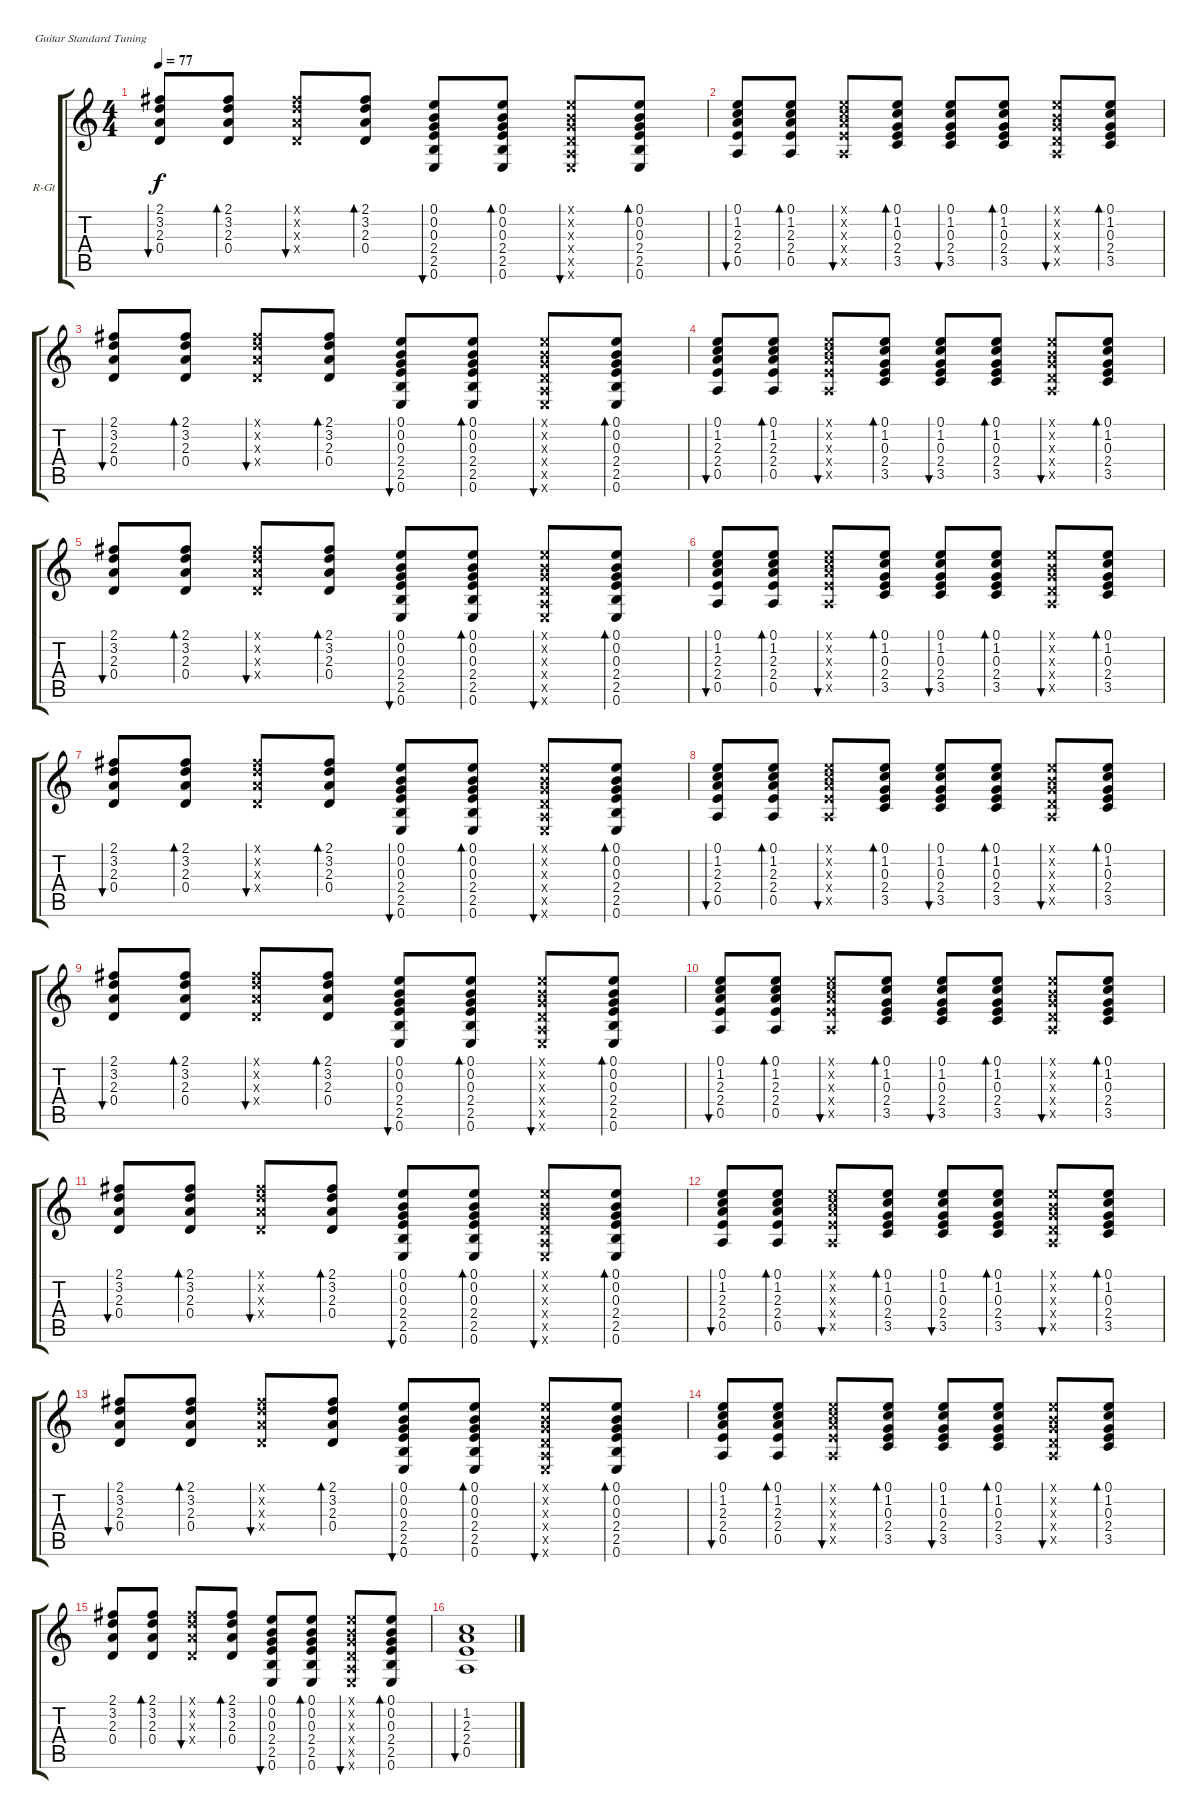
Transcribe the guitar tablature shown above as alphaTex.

\bracketExtendMode groupsimilarinstruments
\firstSystemTrackNameOrientation horizontal
\otherSystemsTrackNameOrientation horizontal
\track ("Ритм гт. Виктор Цой" "R-Gt") {instrument acousticguitarsteel}
\staff {score tabs}
\tuning (E4 B3 G3 D3 A2 E2)
\ts (4 4)
\tempo 77
\clef g2
\ks c
(2.1 3.2 2.3 0.4).8{bu 30 dy f} (2.1 3.2 2.3 0.4).8{bd 30} (2.1{x} 3.2{x} 2.3{x} 0.4{x}).8{bu 30} (2.1 3.2 2.3 0.4).8{bd 30} (0.1 0.2 0.3 2.4 2.5 0.6).8{bu 30} (0.1 0.2 0.3 2.4 2.5 0.6).8{bd 30} (0.1{x} 0.2{x} 0.3{x} 0.4{x} 0.5{x} 0.6{x}).8{bu 30} (0.1 0.2 0.3 2.4 2.5 0.6).8{bd 30} |
(0.1 1.2 2.3 2.4 0.5).8{bu 30} (0.1 1.2 2.3 2.4 0.5).8{bd 30} (0.1{x} 1.2{x} 2.3{x} 2.4{x} 0.5{x}).8{bu 30} (0.1 1.2 0.3 2.4 3.5).8{bd 30} (0.1 1.2 0.3 2.4 3.5).8{bu 30} (0.1 1.2 0.3 2.4 3.5).8{bd 30} (0.1{x} 0.2{x} 0.3{x} 0.4{x} 0.5{x}).8{bu 30} (0.1 1.2 0.3 2.4 3.5).8{bd 30} |
(2.1 3.2 2.3 0.4).8{bu 30} (2.1 3.2 2.3 0.4).8{bd 30} (2.1{x} 3.2{x} 2.3{x} 0.4{x}).8{bu 30} (2.1 3.2 2.3 0.4).8{bd 30} (0.1 0.2 0.3 2.4 2.5 0.6).8{bu 30} (0.1 0.2 0.3 2.4 2.5 0.6).8{bd 30} (0.1{x} 0.2{x} 0.3{x} 0.4{x} 0.5{x} 0.6{x}).8{bu 30} (0.1 0.2 0.3 2.4 2.5 0.6).8{bd 30} |
(0.1 1.2 2.3 2.4 0.5).8{bu 30} (0.1 1.2 2.3 2.4 0.5).8{bd 30} (0.1{x} 1.2{x} 2.3{x} 2.4{x} 0.5{x}).8{bu 30} (0.1 1.2 0.3 2.4 3.5).8{bd 30} (0.1 1.2 0.3 2.4 3.5).8{bu 30} (0.1 1.2 0.3 2.4 3.5).8{bd 30} (0.1{x} 0.2{x} 0.3{x} 0.4{x} 0.5{x}).8{bu 30} (0.1 1.2 0.3 2.4 3.5).8{bd 30} |
(2.1 3.2 2.3 0.4).8{bu 30} (2.1 3.2 2.3 0.4).8{bd 30} (2.1{x} 3.2{x} 2.3{x} 0.4{x}).8{bu 30} (2.1 3.2 2.3 0.4).8{bd 30} (0.1 0.2 0.3 2.4 2.5 0.6).8{bu 30} (0.1 0.2 0.3 2.4 2.5 0.6).8{bd 30} (0.1{x} 0.2{x} 0.3{x} 0.4{x} 0.5{x} 0.6{x}).8{bu 30} (0.1 0.2 0.3 2.4 2.5 0.6).8{bd 30} |
(0.1 1.2 2.3 2.4 0.5).8{bu 30} (0.1 1.2 2.3 2.4 0.5).8{bd 30} (0.1{x} 1.2{x} 2.3{x} 2.4{x} 0.5{x}).8{bu 30} (0.1 1.2 0.3 2.4 3.5).8{bd 30} (0.1 1.2 0.3 2.4 3.5).8{bu 30} (0.1 1.2 0.3 2.4 3.5).8{bd 30} (0.1{x} 0.2{x} 0.3{x} 0.4{x} 0.5{x}).8{bu 30} (0.1 1.2 0.3 2.4 3.5).8{bd 30} |
(2.1 3.2 2.3 0.4).8{bu 30} (2.1 3.2 2.3 0.4).8{bd 30} (2.1{x} 3.2{x} 2.3{x} 0.4{x}).8{bu 30} (2.1 3.2 2.3 0.4).8{bd 30} (0.1 0.2 0.3 2.4 2.5 0.6).8{bu 30} (0.1 0.2 0.3 2.4 2.5 0.6).8{bd 30} (0.1{x} 0.2{x} 0.3{x} 0.4{x} 0.5{x} 0.6{x}).8{bu 30} (0.1 0.2 0.3 2.4 2.5 0.6).8{bd 30} |
(0.1 1.2 2.3 2.4 0.5).8{bu 30} (0.1 1.2 2.3 2.4 0.5).8{bd 30} (0.1{x} 1.2{x} 2.3{x} 2.4{x} 0.5{x}).8{bu 30} (0.1 1.2 0.3 2.4 3.5).8{bd 30} (0.1 1.2 0.3 2.4 3.5).8{bu 30} (0.1 1.2 0.3 2.4 3.5).8{bd 30} (0.1{x} 0.2{x} 0.3{x} 0.4{x} 0.5{x}).8{bu 30} (0.1 1.2 0.3 2.4 3.5).8{bd 30} |
(2.1 3.2 2.3 0.4).8{bu 30} (2.1 3.2 2.3 0.4).8{bd 30} (2.1{x} 3.2{x} 2.3{x} 0.4{x}).8{bu 30} (2.1 3.2 2.3 0.4).8{bd 30} (0.1 0.2 0.3 2.4 2.5 0.6).8{bu 30} (0.1 0.2 0.3 2.4 2.5 0.6).8{bd 30} (0.1{x} 0.2{x} 0.3{x} 0.4{x} 0.5{x} 0.6{x}).8{bu 30} (0.1 0.2 0.3 2.4 2.5 0.6).8{bd 30} |
(0.1 1.2 2.3 2.4 0.5).8{bu 30} (0.1 1.2 2.3 2.4 0.5).8{bd 30} (0.1{x} 1.2{x} 2.3{x} 2.4{x} 0.5{x}).8{bu 30} (0.1 1.2 0.3 2.4 3.5).8{bd 30} (0.1 1.2 0.3 2.4 3.5).8{bu 30} (0.1 1.2 0.3 2.4 3.5).8{bd 30} (0.1{x} 0.2{x} 0.3{x} 0.4{x} 0.5{x}).8{bu 30} (0.1 1.2 0.3 2.4 3.5).8{bd 30} |
(2.1 3.2 2.3 0.4).8{bu 30} (2.1 3.2 2.3 0.4).8{bd 30} (2.1{x} 3.2{x} 2.3{x} 0.4{x}).8{bu 30} (2.1 3.2 2.3 0.4).8{bd 30} (0.1 0.2 0.3 2.4 2.5 0.6).8{bu 30} (0.1 0.2 0.3 2.4 2.5 0.6).8{bd 30} (0.1{x} 0.2{x} 0.3{x} 0.4{x} 0.5{x} 0.6{x}).8{bu 30} (0.1 0.2 0.3 2.4 2.5 0.6).8{bd 30} |
(0.1 1.2 2.3 2.4 0.5).8{bu 30} (0.1 1.2 2.3 2.4 0.5).8{bd 30} (0.1{x} 1.2{x} 2.3{x} 2.4{x} 0.5{x}).8{bu 30} (0.1 1.2 0.3 2.4 3.5).8{bd 30} (0.1 1.2 0.3 2.4 3.5).8{bu 30} (0.1 1.2 0.3 2.4 3.5).8{bd 30} (0.1{x} 0.2{x} 0.3{x} 0.4{x} 0.5{x}).8{bu 30} (0.1 1.2 0.3 2.4 3.5).8{bd 30} |
(2.1 3.2 2.3 0.4).8{bu 30} (2.1 3.2 2.3 0.4).8{bd 30} (2.1{x} 3.2{x} 2.3{x} 0.4{x}).8{bu 30} (2.1 3.2 2.3 0.4).8{bd 30} (0.1 0.2 0.3 2.4 2.5 0.6).8{bu 30} (0.1 0.2 0.3 2.4 2.5 0.6).8{bd 30} (0.1{x} 0.2{x} 0.3{x} 0.4{x} 0.5{x} 0.6{x}).8{bu 30} (0.1 0.2 0.3 2.4 2.5 0.6).8{bd 30} |
(0.1 1.2 2.3 2.4 0.5).8{bu 30} (0.1 1.2 2.3 2.4 0.5).8{bd 30} (0.1{x} 1.2{x} 2.3{x} 2.4{x} 0.5{x}).8{bu 30} (0.1 1.2 0.3 2.4 3.5).8{bd 30} (0.1 1.2 0.3 2.4 3.5).8{bu 30} (0.1 1.2 0.3 2.4 3.5).8{bd 30} (0.1{x} 0.2{x} 0.3{x} 0.4{x} 0.5{x}).8{bu 30} (0.1 1.2 0.3 2.4 3.5).8{bd 30} |
(2.1 3.2 2.3 0.4).8 (2.1 3.2 2.3 0.4).8{bd 30} (2.1{x} 3.2{x} 2.3{x} 0.4{x}).8{bu 30} (2.1 3.2 2.3 0.4).8{bd 30} (0.1 0.2 0.3 2.4 2.5 0.6).8{bu 30} (0.1 0.2 0.3 2.4 2.5 0.6).8{bd 30} (0.1{x} 0.2{x} 0.3{x} 0.4{x} 0.5{x} 0.6{x}).8{bu 30} (0.1 0.2 0.3 2.4 2.5 0.6).8{bd 30} |
(1.2 2.3 2.4 0.5).1{bu 30}
